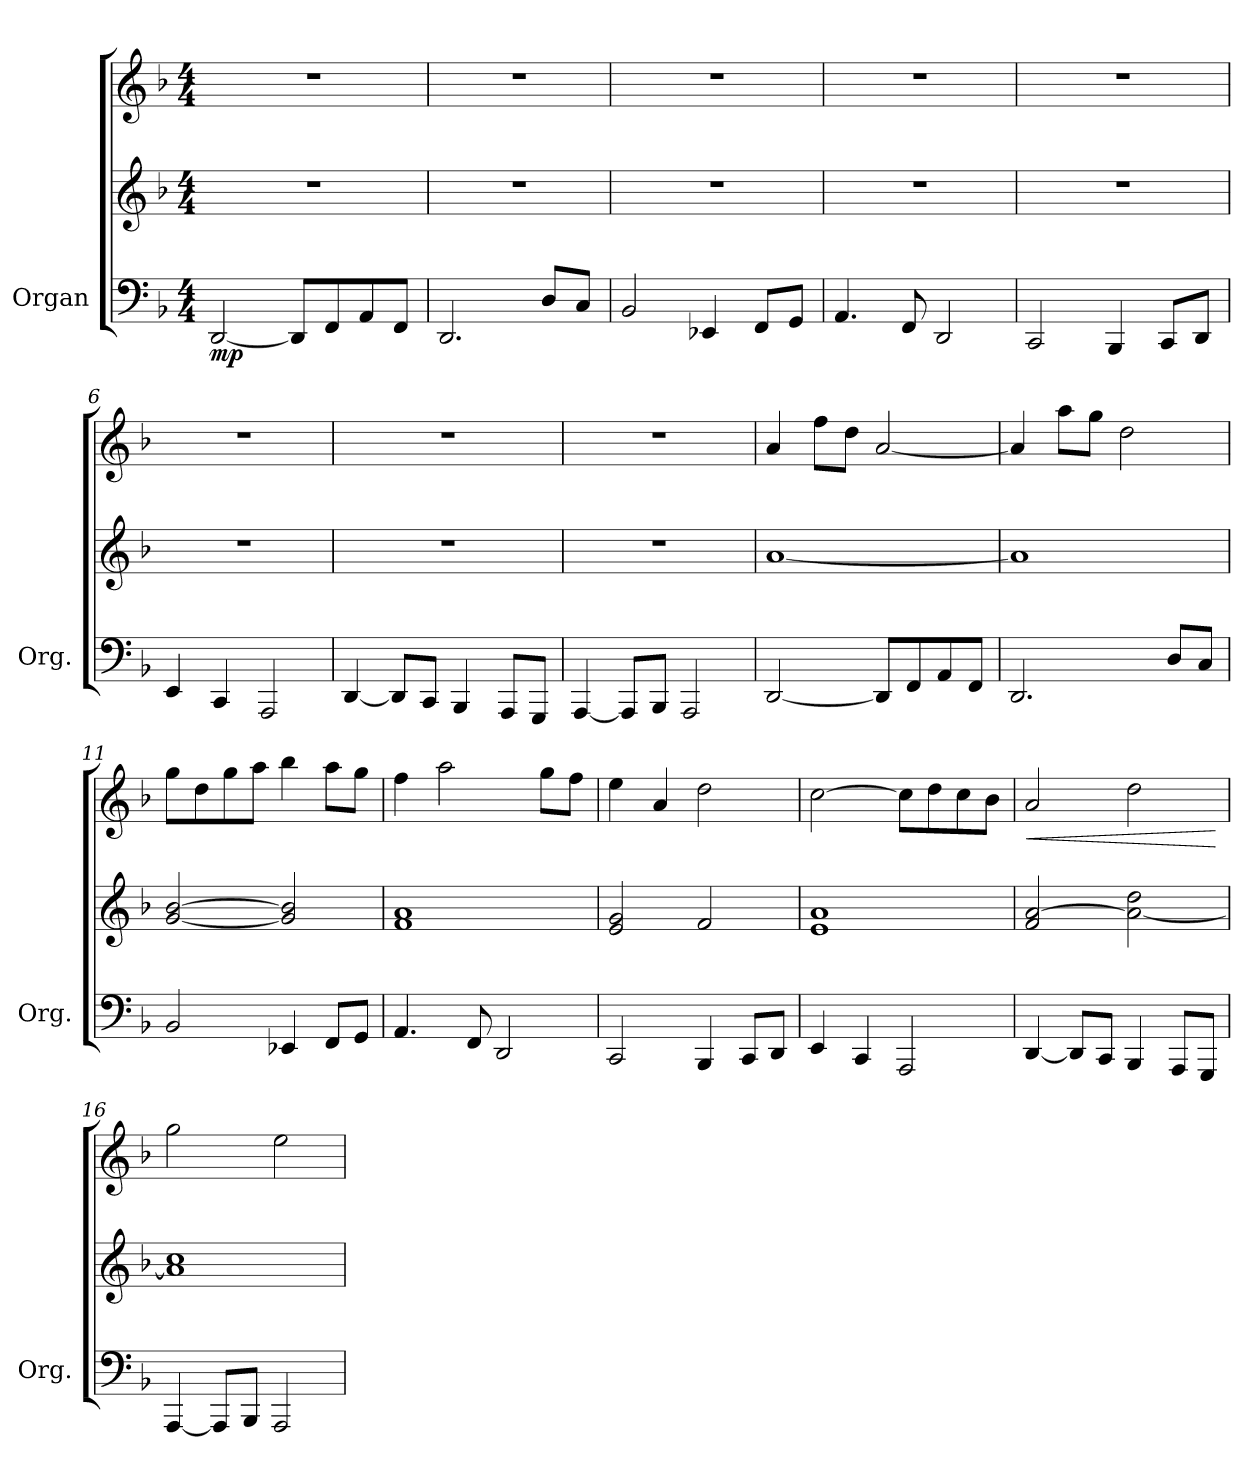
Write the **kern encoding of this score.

**kern	**kern	**kern	**dynam
*part1	*part1	*part1	*part1
*staff3	*staff2	*staff1	*staff1/2/3
*I"Organ	*	*	*
*I'Org.	*	*	*
*clefF4	*clefG2	*clefG2	*
*k[b-]	*k[b-]	*k[b-]	*
*M4/4	*M4/4	*M4/4	*
*MM75	*MM75	*MM75	*
=1	=1	=1	=1
!	!	!	!LO:DY:b=3
[2DD/	1r	1r	mp
8DD/L]	.	.	.
8FF/	.	.	.
8AA/	.	.	.
8FF/J	.	.	.
=2	=2	=2	=2
2.DD/	1r	1r	.
8D/L	.	.	.
8C/J	.	.	.
=3	=3	=3	=3
2BB-/	1r	1r	.
4EE-X/	.	.	.
8FF/L	.	.	.
8GG/J	.	.	.
=4	=4	=4	=4
4.AA/	1r	1r	.
8FF/	.	.	.
2DD/	.	.	.
=5	=5	=5	=5
2CC/	1r	1r	.
4BBB-/	.	.	.
8CC/L	.	.	.
8DD/J	.	.	.
=6	=6	=6	=6
4EE/	1r	1r	.
4CC/	.	.	.
2AAA/	.	.	.
!!LO:LB:g=z
=7	=7	=7	=7
[4DD/	1r	1r	.
8DD/L]	.	.	.
8CC/J	.	.	.
4BBB-/	.	.	.
8AAA/L	.	.	.
8GGG/J	.	.	.
=8	=8	=8	=8
[4AAA/	1r	1r	.
8AAA/L]	.	.	.
8BBB-/J	.	.	.
2AAA/	.	.	.
=9	=9	=9	=9
[2DD/	[1a	4a/	.
.	.	8ff\L	.
.	.	8dd\J	.
8DD/L]	.	[2a/	.
8FF/	.	.	.
8AA/	.	.	.
8FF/J	.	.	.
=10	=10	=10	=10
2.DD/	1a]	4a/]	.
.	.	8aa\L	.
.	.	8gg\J	.
.	.	2dd\	.
8D/L	.	.	.
8C/J	.	.	.
=11	=11	=11	=11
2BB-/	[2g/ [2b-/	8gg\L	.
.	.	8dd\	.
.	.	8gg\	.
.	.	8aa\J	.
4EE-X/	2g/] 2b-/]	4bb-\	.
8FF/L	.	8aa\L	.
8GG/J	.	8gg\J	.
!!LO:LB:g=z
=12	=12	=12	=12
4.AA/	1f 1a	4ff\	.
.	.	2aa\	.
8FF/	.	.	.
2DD/	.	.	.
.	.	8gg\L	.
.	.	8ff\J	.
=13	=13	=13	=13
2CC/	2e/ 2g/	4ee\	.
.	.	4a/	.
4BBB-/	2f/	2dd\	.
8CC/L	.	.	.
8DD/J	.	.	.
=14	=14	=14	=14
4EE/	1e 1a	[2cc\	.
4CC/	.	.	.
2AAA/	.	8cc\L]	.
.	.	8dd\	.
.	.	8cc\	.
.	.	8b-\J	.
=15	=15	=15	=15
!	!	!	!LO:HP:b
[4DD/	2f/ [2a/	2a/	<
8DD/L]	.	.	.
8CC/J	.	.	.
4BBB-/	2a\_ 2dd\	2dd\	.
8AAA/L	.	.	.
8GGG/J	.	.	.
.	.	.	[
=16	=16	=16	=16
[4AAA/	1a] 1cc	2gg\	.
8AAA/L]	.	.	.
8BBB-/J	.	.	.
2AAA/	.	2ee\	.
=	=	=	=
*-	*-	*-	*-
